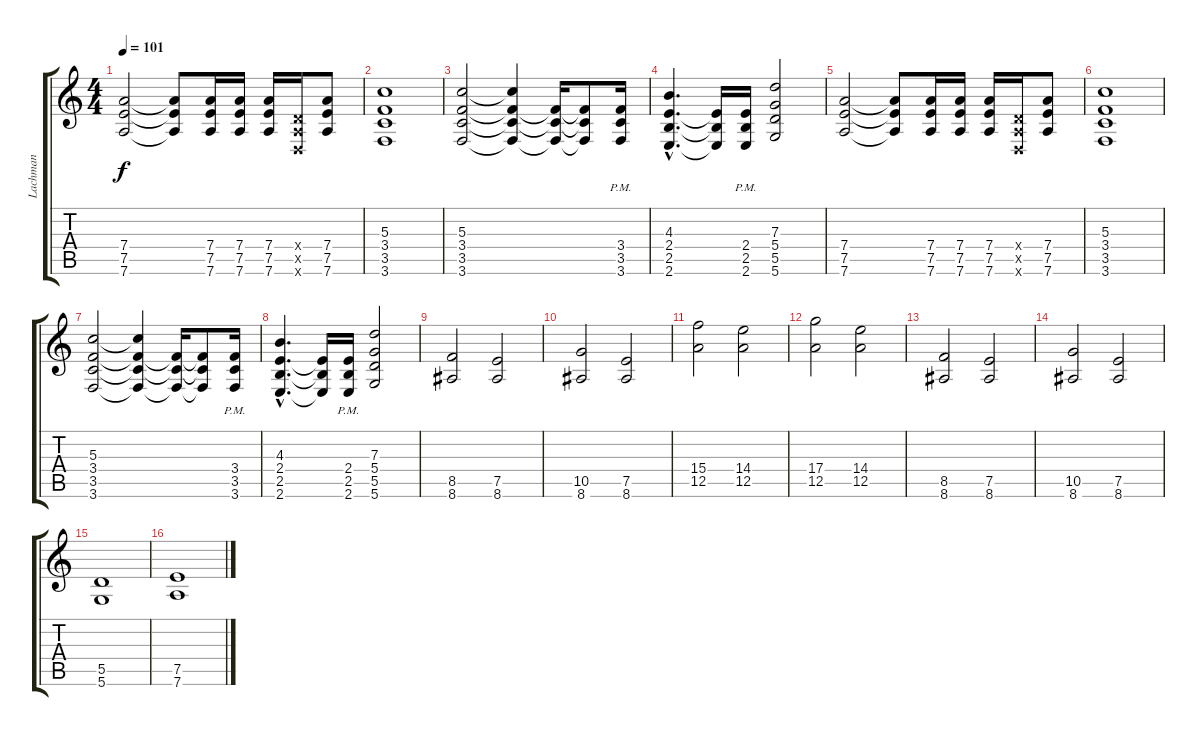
\track ("Lachman" "Lachman") {instrument distortionguitar}
\staff {score tabs}
\tuning (E4 B3 G3 D3 A2 D2) {hide}
\ts (4 4)
\tempo 101
\clef g2
\ks c
(7.4 7.5 7.6).2{dy f} (7.4{t} 7.5{t} 7.6{t}).8 (7.4 7.5 7.6).16 (7.4 7.5 7.6).16 (7.4 7.5 7.6).16 (0.4{x} 0.5{x} 0.6{x}).16 (7.4 7.5 7.6).8 |
(5.3 3.4 3.5 3.6).1 |
(5.3 3.4 3.5 3.6).2 (5.3{t} 3.4{t} 3.5{t} 3.6{t}).4 (3.4{t} 3.5{t} 3.6{t}).16 (3.4{t} 3.5{t} 3.6{t}).8 (3.4{pm} 3.5{pm} 3.6{pm}).16 |
(4.3{hac} 2.4{hac} 2.5{hac} 2.6{hac}).4{d} (2.4{t} 2.5{t} 2.6{t}).16 (2.4{pm} 2.5{pm} 2.6{pm}).16 (7.3 5.4 5.5 5.6).2 |
(7.4 7.5 7.6).2 (7.4{t} 7.5{t} 7.6{t}).8 (7.4 7.5 7.6).16 (7.4 7.5 7.6).16 (7.4 7.5 7.6).16 (0.4{x} 0.5{x} 0.6{x}).16 (7.4 7.5 7.6).8 |
(5.3 3.4 3.5 3.6).1 |
(5.3 3.4 3.5 3.6).2 (5.3{t} 3.4{t} 3.5{t} 3.6{t}).4 (3.4{t} 3.5{t} 3.6{t}).16 (3.4{t} 3.5{t} 3.6{t}).8 (3.4{pm} 3.5{pm} 3.6{pm}).16 |
(4.3{hac} 2.4{hac} 2.5{hac} 2.6{hac}).4{d} (2.4{t} 2.5{t} 2.6{t}).16 (2.4{pm} 2.5{pm} 2.6{pm}).16 (7.3 5.4 5.5 5.6).2 |
(8.5 8.6).2 (7.5 8.6).2 |
(10.5 8.6).2 (7.5 8.6).2 |
(15.4 12.5).2 (14.4 12.5).2 |
(17.4 12.5).2 (14.4 12.5).2 |
(8.5 8.6).2 (7.5 8.6).2 |
(10.5 8.6).2 (7.5 8.6).2 |
(5.5 5.6).1 |
(7.5 7.6).1
